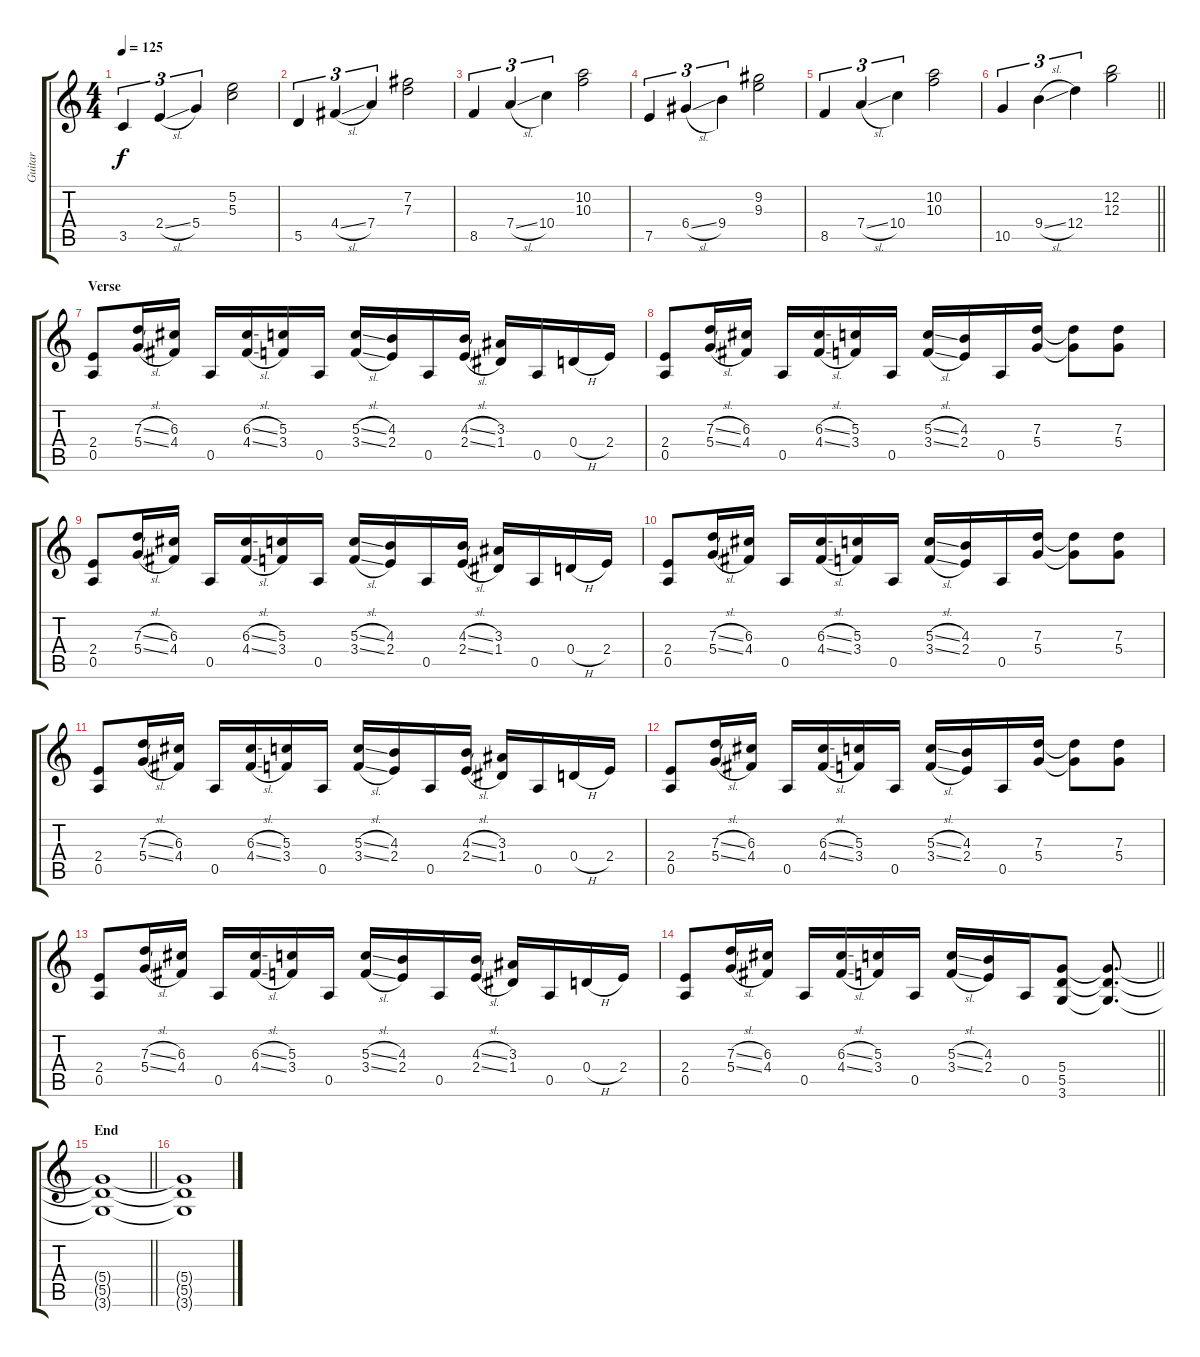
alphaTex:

\track ("Guitar" "Guitar") {instrument distortionguitar}
\staff {score tabs}
\tuning (E4 B3 G3 D3 A2 E2) {hide}
\ts (4 4)
\tempo 125
\clef g2
\ks c
3.5.4{tu (3 2) dy f} 2.4{sl}.4{tu (3 2)} 5.4.4{tu (3 2)} (5.2 5.3).2 |
5.5.4{tu (3 2)} 4.4{sl}.4{tu (3 2)} 7.4.4{tu (3 2)} (7.2 7.3).2 |
8.5.4{tu (3 2)} 7.4{sl}.4{tu (3 2)} 10.4.4{tu (3 2)} (10.2 10.3).2 |
7.5.4{tu (3 2)} 6.4{sl}.4{tu (3 2)} 9.4.4{tu (3 2)} (9.2 9.3).2 |
8.5.4{tu (3 2)} 7.4{sl}.4{tu (3 2)} 10.4.4{tu (3 2)} (10.2 10.3).2 |
\barLineRight lightlight
10.5.4{tu (3 2)} 9.4{sl}.4{tu (3 2)} 12.4.4{tu (3 2)} (12.2 12.3).2 |
\section ("" "Verse")
(2.4 0.5).8 (7.3{sl} 5.4{sl}).16 (6.3 4.4).16 0.5.16 (6.3{sl} 4.4{sl}).16 (5.3 3.4).16 0.5.16 (5.3{sl} 3.4{sl}).16 (4.3 2.4).16 0.5.16 (4.3{sl} 2.4{sl}).16 (3.3 1.4).16 0.5.16 0.4{h}.16 2.4.16 |
(2.4 0.5).8 (7.3{sl} 5.4{sl}).16 (6.3 4.4).16 0.5.16 (6.3{sl} 4.4{sl}).16 (5.3 3.4).16 0.5.16 (5.3{sl} 3.4{sl}).16 (4.3 2.4).16 0.5.16 (7.3 5.4).16 (7.3{t} 5.4{t}).8 (7.3 5.4).8 |
(2.4 0.5).8 (7.3{sl} 5.4{sl}).16 (6.3 4.4).16 0.5.16 (6.3{sl} 4.4{sl}).16 (5.3 3.4).16 0.5.16 (5.3{sl} 3.4{sl}).16 (4.3 2.4).16 0.5.16 (4.3{sl} 2.4{sl}).16 (3.3 1.4).16 0.5.16 0.4{h}.16 2.4.16 |
(2.4 0.5).8 (7.3{sl} 5.4{sl}).16 (6.3 4.4).16 0.5.16 (6.3{sl} 4.4{sl}).16 (5.3 3.4).16 0.5.16 (5.3{sl} 3.4{sl}).16 (4.3 2.4).16 0.5.16 (7.3 5.4).16 (7.3{t} 5.4{t}).8 (7.3 5.4).8 |
(2.4 0.5).8 (7.3{sl} 5.4{sl}).16 (6.3 4.4).16 0.5.16 (6.3{sl} 4.4{sl}).16 (5.3 3.4).16 0.5.16 (5.3{sl} 3.4{sl}).16 (4.3 2.4).16 0.5.16 (4.3{sl} 2.4{sl}).16 (3.3 1.4).16 0.5.16 0.4{h}.16 2.4.16 |
(2.4 0.5).8 (7.3{sl} 5.4{sl}).16 (6.3 4.4).16 0.5.16 (6.3{sl} 4.4{sl}).16 (5.3 3.4).16 0.5.16 (5.3{sl} 3.4{sl}).16 (4.3 2.4).16 0.5.16 (7.3 5.4).16 (7.3{t} 5.4{t}).8 (7.3 5.4).8 |
(2.4 0.5).8 (7.3{sl} 5.4{sl}).16 (6.3 4.4).16 0.5.16 (6.3{sl} 4.4{sl}).16 (5.3 3.4).16 0.5.16 (5.3{sl} 3.4{sl}).16 (4.3 2.4).16 0.5.16 (4.3{sl} 2.4{sl}).16 (3.3 1.4).16 0.5.16 0.4{h}.16 2.4.16 |
\barLineRight lightlight
(2.4 0.5).8 (7.3{sl} 5.4{sl}).16 (6.3 4.4).16 0.5.16 (6.3{sl} 4.4{sl}).16 (5.3 3.4).16 0.5.16 (5.3{sl} 3.4{sl}).16 (4.3 2.4).16 0.5.16 (5.4 5.5 3.6).8 (5.4{t} 5.5{t} 3.6{t}).8{d} |
\section ("" "End")
\barLineRight lightlight
(5.4{t} 5.5{t} 3.6{t}).1 |
(5.4{t} 5.5{t} 3.6{t}).1
